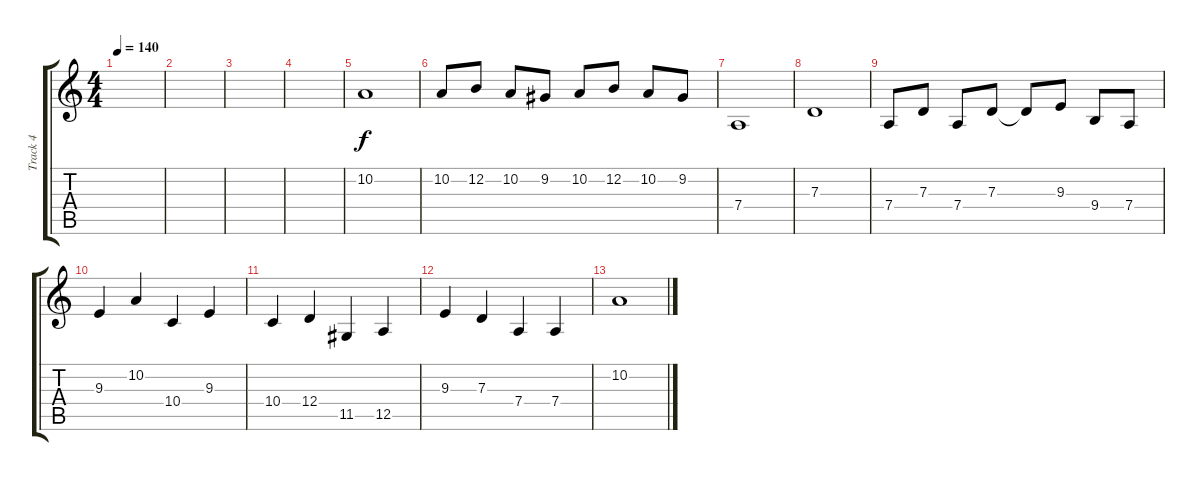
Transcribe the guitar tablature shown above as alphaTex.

\track ("Track 4" "Track 4") {instrument flute}
\staff {score tabs}
\tuning (E4 B3 G3 D3 A2 E2) {hide}
\ts (4 4)
\tempo 140
\clef g2
\ks c
|
|
|
|
10.2.1{dy f} |
10.2.8 12.2.8 10.2.8 9.2.8 10.2.8 12.2.8 10.2.8 9.2.8 |
7.4.1 |
7.3.1 |
7.4.8 7.3.8 7.4.8 7.3.8 7.3{t}.8 9.3.8 9.4.8 7.4.8 |
9.3.4 10.2.4 10.4.4 9.3.4 |
10.4.4 12.4.4 11.5.4 12.5.4 |
9.3.4 7.3.4 7.4.4 7.4.4 |
10.2.1
